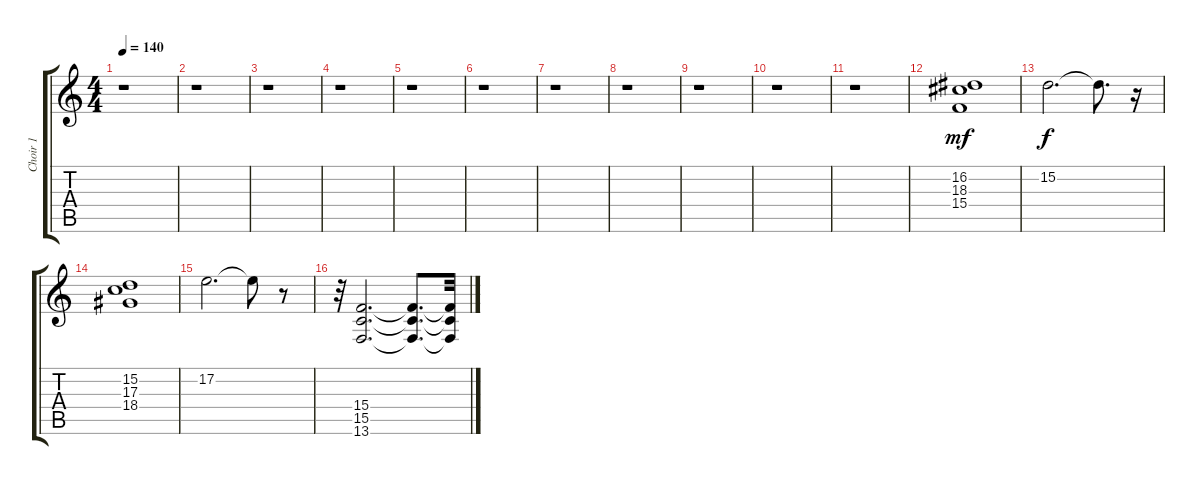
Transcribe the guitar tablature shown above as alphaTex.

\track ("Choir 1" "Choir 1") {instrument pad4choir}
\staff {score tabs}
\tuning (E4 B3 G3 D3 A2 E2) {hide}
\ts (4 4)
\tempo 140
\clef g2
\ks c
r.1{dy f} |
r.1 |
r.1 |
r.1 |
r.1 |
r.1 |
r.1 |
r.1 |
r.1 |
r.1 |
r.1 |
(16.2 18.3 15.4).1{dy mf} |
15.2.2{d dy f} 15.2{t}.8{d} r.16 |
(15.2 17.3 18.4).1 |
17.2.2{d} 17.2{t}.8 r.8 |
r.32 (15.4 15.5 13.6).2{d} (15.4{t} 15.5{t} 13.6{t}).8{d} (15.4{t} 15.5{t} 13.6{t}).32
